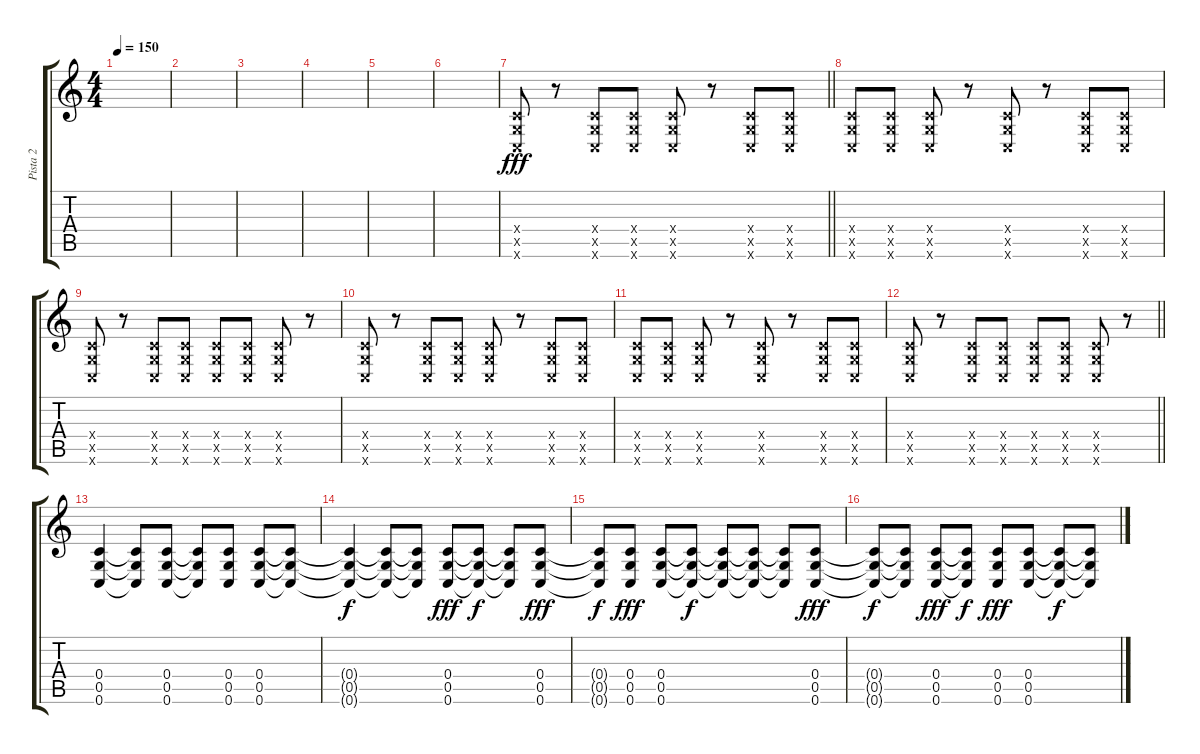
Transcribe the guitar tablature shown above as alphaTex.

\track ("Pista 2" "Pista 2") {instrument overdrivenguitar}
\staff {score tabs}
\tuning (E4 C4 G3 C3 G2 C2) {hide}
\ts (4 4)
\tempo 150
\clef g2
\ks c
|
|
|
|
|
|
\barLineRight lightlight
(0.4{x} 0.5{x} 0.6{x}).8{dy fff} r.8 (0.4{x} 0.5{x} 0.6{x}).8 (0.4{x} 0.5{x} 0.6{x}).8 (0.4{x} 0.5{x} 0.6{x}).8 r.8 (0.4{x} 0.5{x} 0.6{x}).8 (0.4{x} 0.5{x} 0.6{x}).8 |
(0.4{x} 0.5{x} 0.6{x}).8 (0.4{x} 0.5{x} 0.6{x}).8 (0.4{x} 0.5{x} 0.6{x}).8 r.8 (0.4{x} 0.5{x} 0.6{x}).8 r.8 (0.4{x} 0.5{x} 0.6{x}).8 (0.4{x} 0.5{x} 0.6{x}).8 |
(0.4{x} 0.5{x} 0.6{x}).8 r.8 (0.4{x} 0.5{x} 0.6{x}).8 (0.4{x} 0.5{x} 0.6{x}).8 (0.4{x} 0.5{x} 0.6{x}).8 (0.4{x} 0.5{x} 0.6{x}).8 (0.4{x} 0.5{x} 0.6{x}).8 r.8 |
(0.4{x} 0.5{x} 0.6{x}).8 r.8 (0.4{x} 0.5{x} 0.6{x}).8 (0.4{x} 0.5{x} 0.6{x}).8 (0.4{x} 0.5{x} 0.6{x}).8 r.8 (0.4{x} 0.5{x} 0.6{x}).8 (0.4{x} 0.5{x} 0.6{x}).8 |
(0.4{x} 0.5{x} 0.6{x}).8 (0.4{x} 0.5{x} 0.6{x}).8 (0.4{x} 0.5{x} 0.6{x}).8 r.8 (0.4{x} 0.5{x} 0.6{x}).8 r.8 (0.4{x} 0.5{x} 0.6{x}).8 (0.4{x} 0.5{x} 0.6{x}).8 |
\barLineRight lightlight
(0.4{x} 0.5{x} 0.6{x}).8 r.8 (0.4{x} 0.5{x} 0.6{x}).8 (0.4{x} 0.5{x} 0.6{x}).8 (0.4{x} 0.5{x} 0.6{x}).8 (0.4{x} 0.5{x} 0.6{x}).8 (0.4{x} 0.5{x} 0.6{x}).8 r.8 |
(0.4 0.5 0.6).4{instrument overdrivenguitar} (0.4{t} 0.5{t} 0.6{t}).8 (0.4 0.5 0.6).8 (0.4{t} 0.5{t} 0.6{t}).8 (0.4 0.5 0.6).8 (0.4 0.5 0.6).8 (0.4{t} 0.5{t} 0.6{t}).8 |
(0.4{t} 0.5{t} 0.6{t}).4{dy f instrument overdrivenguitar} (0.4{t} 0.5{t} 0.6{t}).8 (0.4{t} 0.5{t} 0.6{t}).8 (0.4 0.5 0.6).8{dy fff} (0.4{t} 0.5{t} 0.6{t}).8{dy f} (0.4{t} 0.5{t} 0.6{t}).8 (0.4 0.5 0.6).8{dy fff} |
(0.4{t} 0.5{t} 0.6{t}).8{dy f} (0.4 0.5 0.6).8{dy fff} (0.4 0.5 0.6).8 (0.4{t} 0.5{t} 0.6{t}).8{dy f} (0.4{t} 0.5{t} 0.6{t}).8 (0.4{t} 0.5{t} 0.6{t}).8 (0.4{t} 0.5{t} 0.6{t}).8 (0.4 0.5 0.6).8{dy fff} |
(0.4{t} 0.5{t} 0.6{t}).8{dy f} (0.4{t} 0.5{t} 0.6{t}).8 (0.4 0.5 0.6).8{dy fff} (0.4{t} 0.5{t} 0.6{t}).8{dy f} (0.4 0.5 0.6).8{dy fff} (0.4 0.5 0.6).8 (0.4{t} 0.5{t} 0.6{t}).8{dy f} (0.4{t} 0.5{t} 0.6{t}).8
